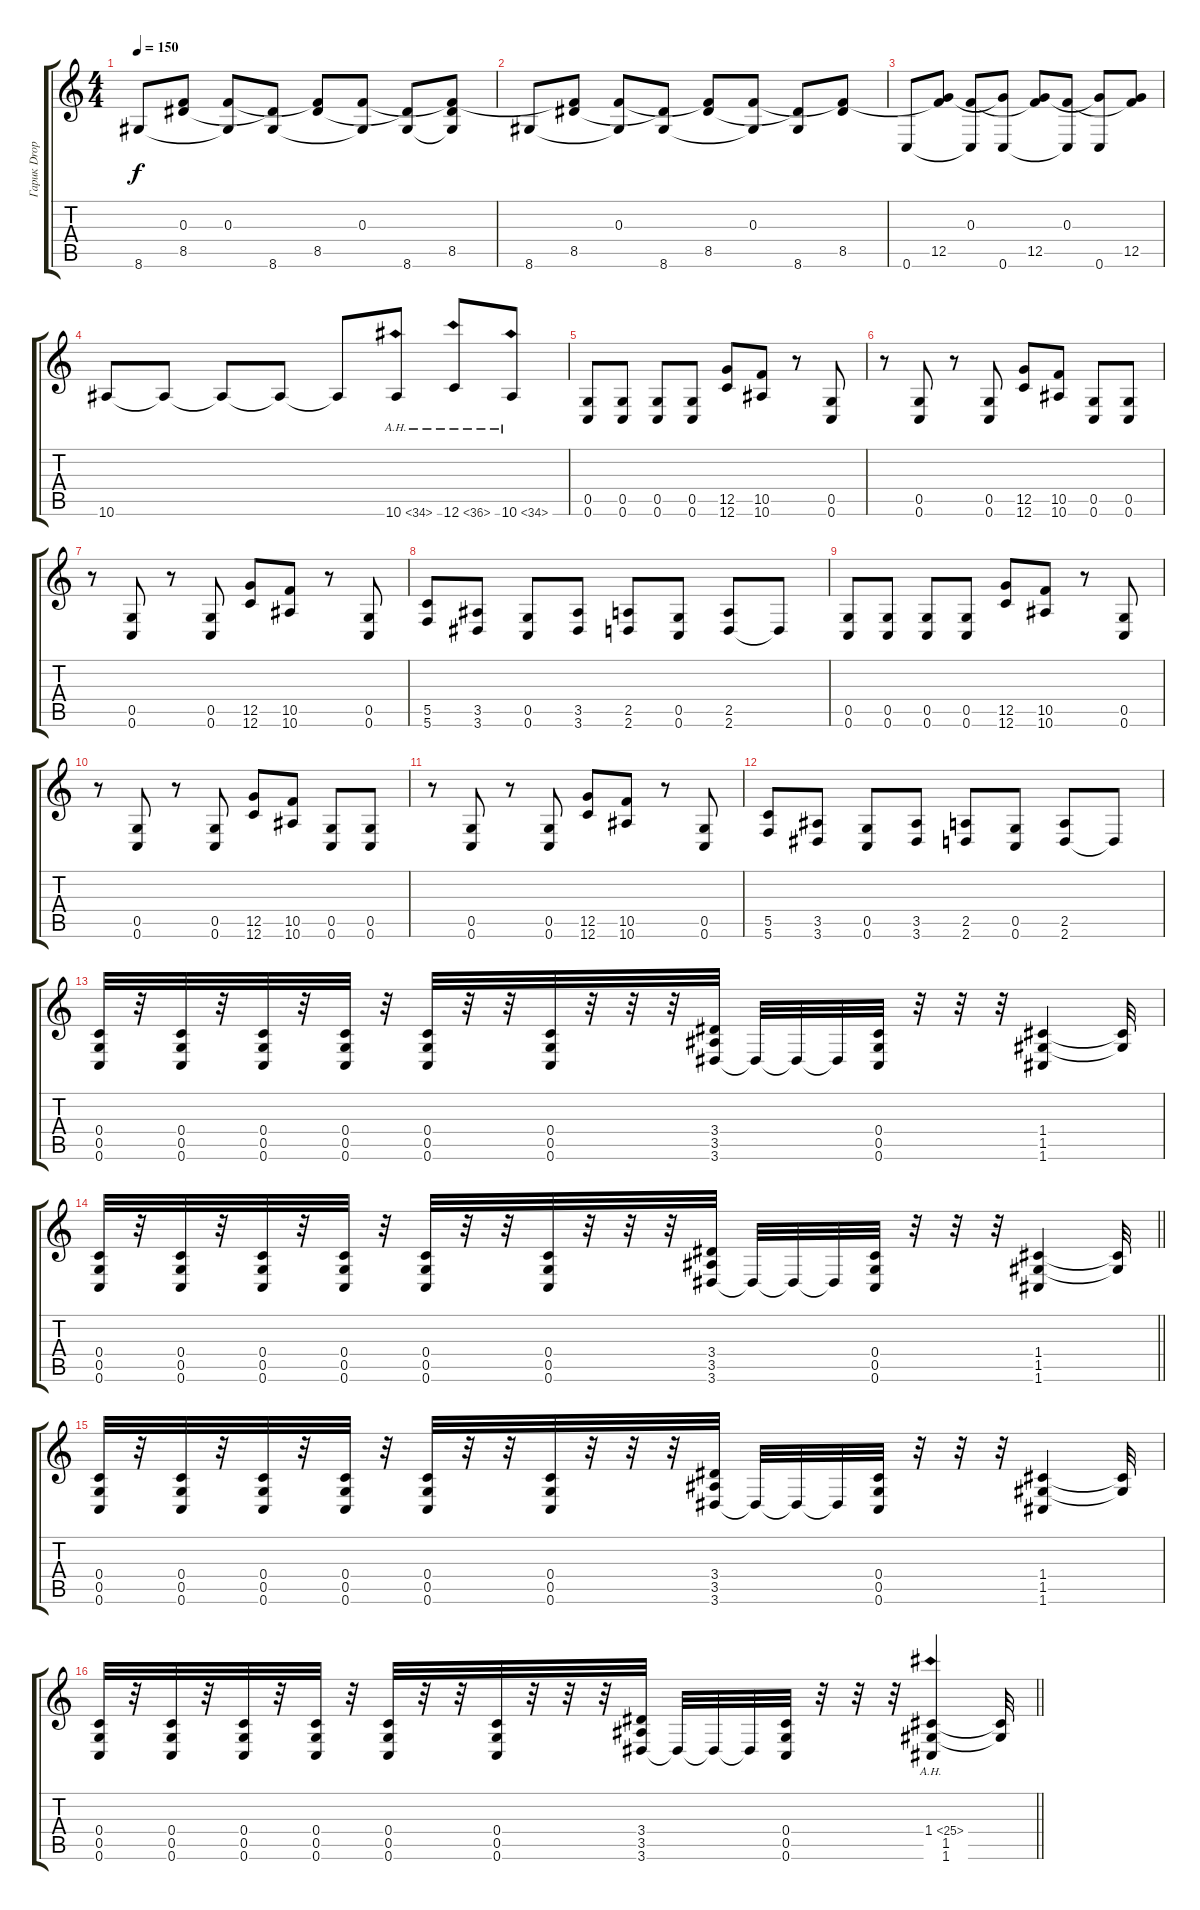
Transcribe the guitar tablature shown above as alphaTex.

\track ("Гарик Dropped C" "Гарик Drop") {instrument distortionguitar}
\staff {score tabs}
\tuning (D4 A3 F3 C3 G2 C2) {hide}
\ts (4 4)
\tempo 150
\clef g2
\ks c
8.6.8{dy f} (0.3{t} 8.5).8 (0.3 8.6{t}).8 (8.5{t} 8.6).8 (0.3{t} 8.5).8 (0.3 8.6{t}).8 (8.5{t} 8.6).8 (0.3{t} 8.5 8.6{t}).8 |
8.6.8 (0.3{t} 8.5).8 (0.3 8.6{t}).8 (8.5{t} 8.6).8 (0.3{t} 8.5).8 (0.3 8.6{t}).8 (8.5{t} 8.6).8 (0.3{t} 8.5).8 |
0.6.8 (0.3{t} 12.5).8 (0.3 0.6{t}).8 (12.5{t} 0.6).8 (0.3{t} 12.5).8 (0.3 0.6{t}).8 (12.5{t} 0.6).8 (0.3{t} 12.5).8 |
10.6.8 10.6{t}.8 10.6{t}.8 10.6{t}.8 10.6{t}.8 10.6{ah 24}.8{instrument distortionguitar} 12.6{ah 24}.8 10.6{ah 24}.8 |
(0.5 0.6).8 (0.5 0.6).8 (0.5 0.6).8 (0.5 0.6).8 (12.5 12.6).8 (10.5 10.6).8 r.8 (0.5 0.6).8 |
r.8 (0.5 0.6).8 r.8 (0.5 0.6).8 (12.5 12.6).8 (10.5 10.6).8 (0.5 0.6).8 (0.5 0.6).8 |
r.8 (0.5 0.6).8 r.8 (0.5 0.6).8 (12.5 12.6).8 (10.5 10.6).8 r.8 (0.5 0.6).8 |
(5.5 5.6).8 (3.5 3.6).8 (0.5 0.6).8 (3.5 3.6).8 (2.5 2.6).8 (0.5 0.6).8 (2.5 2.6).8 2.6{t}.8 |
(0.5 0.6).8 (0.5 0.6).8 (0.5 0.6).8 (0.5 0.6).8 (12.5 12.6).8 (10.5 10.6).8 r.8 (0.5 0.6).8 |
r.8 (0.5 0.6).8 r.8 (0.5 0.6).8 (12.5 12.6).8 (10.5 10.6).8 (0.5 0.6).8 (0.5 0.6).8 |
r.8 (0.5 0.6).8 r.8 (0.5 0.6).8 (12.5 12.6).8 (10.5 10.6).8 r.8 (0.5 0.6).8 |
(5.5 5.6).8 (3.5 3.6).8 (0.5 0.6).8 (3.5 3.6).8 (2.5 2.6).8 (0.5 0.6).8 (2.5 2.6).8 2.6{t}.8 |
(0.4 0.5 0.6).32 r.32 (0.4 0.5 0.6).32 r.32 (0.4 0.5 0.6).32 r.32 (0.4 0.5 0.6).32 r.32 (0.4 0.5 0.6).32 r.32 r.32 (0.4 0.5 0.6).32 r.32 r.32 r.32 (3.4 3.5 3.6).32 3.6{t}.32 3.6{t}.32 3.6{t}.32 (0.4 0.5 0.6).32 r.32 r.32 r.32 (1.4 1.5 1.6).4 (1.4{t} 1.5{t}).32 |
\barLineRight lightlight
(0.4 0.5 0.6).32 r.32 (0.4 0.5 0.6).32 r.32 (0.4 0.5 0.6).32 r.32 (0.4 0.5 0.6).32 r.32 (0.4 0.5 0.6).32 r.32 r.32 (0.4 0.5 0.6).32 r.32 r.32 r.32 (3.4 3.5 3.6).32 3.6{t}.32 3.6{t}.32 3.6{t}.32 (0.4 0.5 0.6).32 r.32 r.32 r.32 (1.4 1.5 1.6).4 (1.4{t} 1.5{t}).32 |
(0.4 0.5 0.6).32 r.32 (0.4 0.5 0.6).32 r.32 (0.4 0.5 0.6).32 r.32 (0.4 0.5 0.6).32 r.32 (0.4 0.5 0.6).32 r.32 r.32 (0.4 0.5 0.6).32 r.32 r.32 r.32 (3.4 3.5 3.6).32 3.6{t}.32 3.6{t}.32 3.6{t}.32 (0.4 0.5 0.6).32 r.32 r.32 r.32 (1.4 1.5 1.6).4 (1.4{t} 1.5{t}).32 |
\barLineRight lightlight
(0.4 0.5 0.6).32 r.32 (0.4 0.5 0.6).32 r.32 (0.4 0.5 0.6).32 r.32 (0.4 0.5 0.6).32 r.32 (0.4 0.5 0.6).32 r.32 r.32 (0.4 0.5 0.6).32 r.32 r.32 r.32 (3.4 3.5 3.6).32 3.6{t}.32 3.6{t}.32 3.6{t}.32 (0.4 0.5 0.6).32 r.32 r.32 r.32 (1.4{ah 24} 1.5 1.6).4 (1.4{t} 1.5{t}).32
